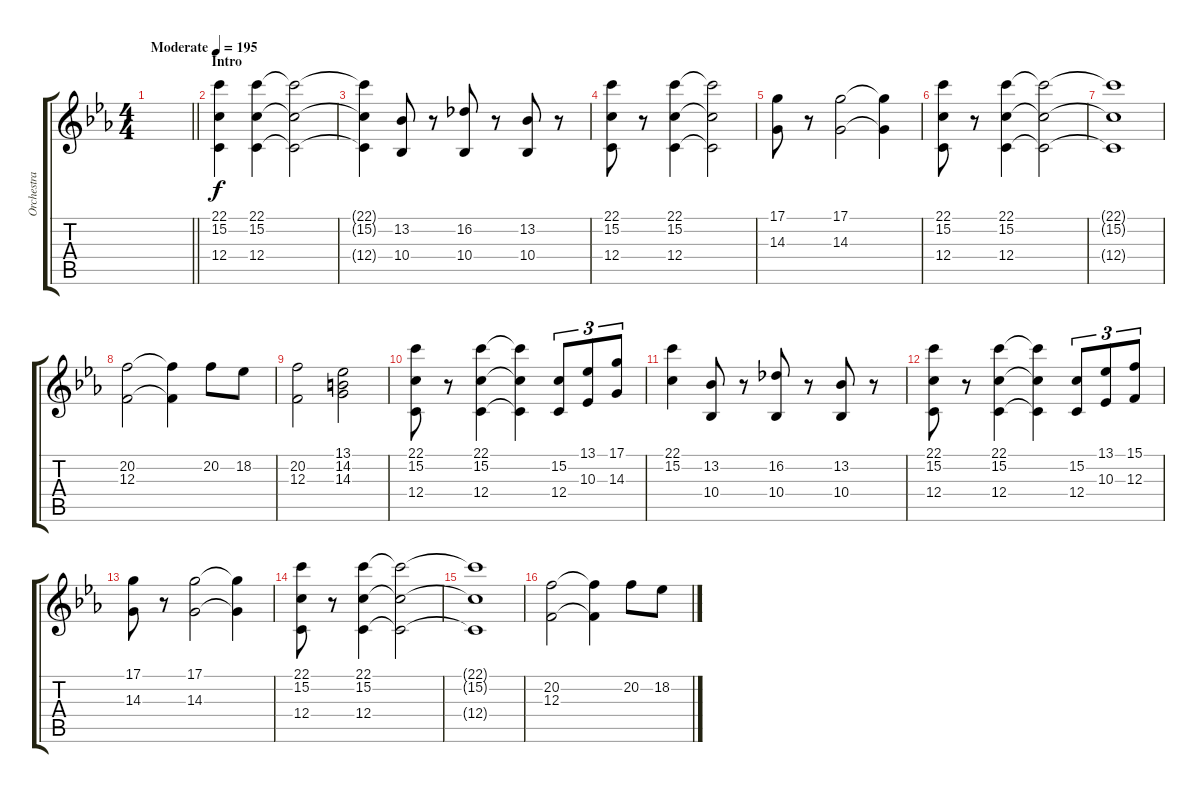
\track ("Orchestra" "Orchestra") {instrument orchestrahit}
\staff {score tabs}
\tuning (D4 A3 F3 C3 G2 C2) {hide}
\ts (4 4)
\tempo (195 "Moderate")
\clef g2
\barLineRight lightlight
\ks cminor
|
\section ("" "Intro")
(22.1 15.2 12.4).4 (22.1 15.2 12.4).4 (22.1{t} 15.2{t} 12.4{t}).2 |
(22.1{t} 15.2{t} 12.4{t}).4 (13.2 10.4).8 r.8 (16.2 10.4).8 r.8 (13.2 10.4).8 r.8 |
(22.1 15.2 12.4).8 r.8 (22.1 15.2 12.4).4 (22.1{t} 15.2{t} 12.4{t}).2 |
(17.1 14.3).8 r.8 (17.1 14.3).2 (17.1{t} 14.3{t}).4 |
(22.1 15.2 12.4).8 r.8 (22.1 15.2 12.4).4 (22.1{t} 15.2{t} 12.4{t}).2 |
(22.1{t} 15.2{t} 12.4{t}).1 |
(20.2 12.3).2 (20.2{t} 12.3{t}).4 20.2.8 18.2.8 |
(20.2 12.3).2 (13.1 14.2 14.3).2 |
(22.1 15.2 12.4).8 r.8 (22.1 15.2 12.4).4 (22.1{t} 15.2{t} 12.4{t}).4 (15.2 12.4).8{tu (3 2)} (13.1 10.3).8{tu (3 2)} (17.1 14.3).8{tu (3 2)} |
(22.1 15.2).4 (13.2 10.4).8 r.8 (16.2 10.4).8 r.8 (13.2 10.4).8 r.8 |
(22.1 15.2 12.4).8 r.8 (22.1 15.2 12.4).4 (22.1{t} 15.2{t} 12.4{t}).4 (15.2 12.4).8{tu (3 2)} (13.1 10.3).8{tu (3 2)} (15.1 12.3).8{tu (3 2)} |
(17.1 14.3).8 r.8 (17.1 14.3).2 (17.1{t} 14.3{t}).4 |
(22.1 15.2 12.4).8 r.8 (22.1 15.2 12.4).4 (22.1{t} 15.2{t} 12.4{t}).2 |
(22.1{t} 15.2{t} 12.4{t}).1 |
(20.2 12.3).2 (20.2{t} 12.3{t}).4 20.2.8 18.2.8
